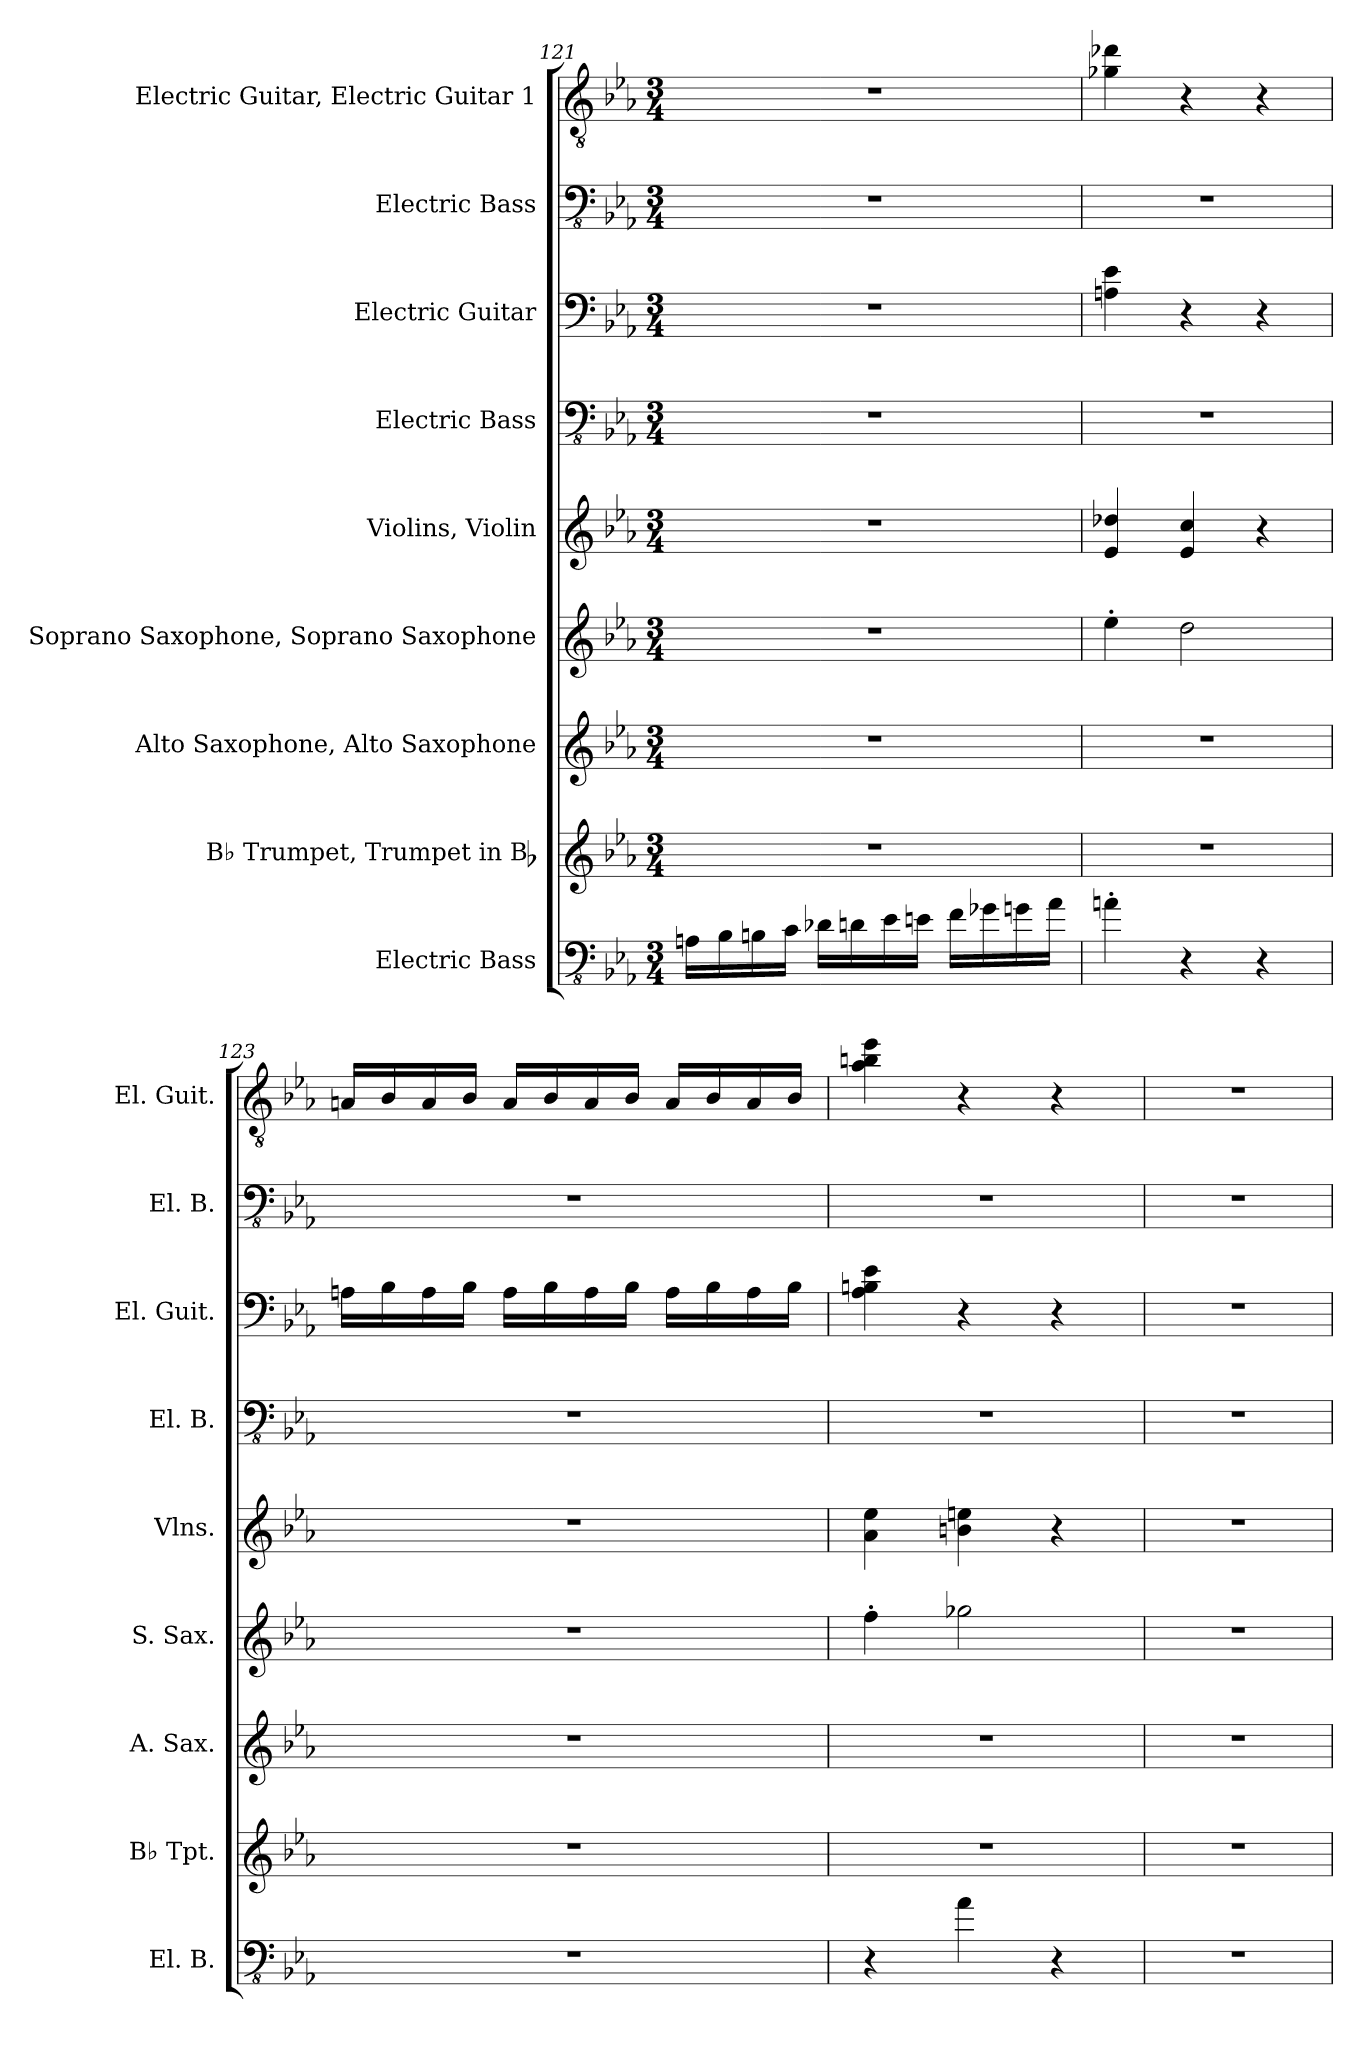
**kern	**kern	**kern	**kern	**kern	**kern	**kern	**kern	**kern
*part9	*part8	*part7	*part6	*part5	*part4	*part3	*part2	*part1
*staff9	*staff8	*staff7	*staff6	*staff5	*staff4	*staff3	*staff2	*staff1
*I"Electric Bass	*I"B♭ Trumpet, Trumpet in Bb	*I"Alto Saxophone, Alto Saxophone	*I"Soprano Saxophone, Soprano Saxophone	*I"Violins, Violin	*I"Electric Bass	*I"Electric Guitar	*I"Electric Bass	*I"Electric Guitar, Electric Guitar 1
*I'El. B.	*I'B♭ Tpt.	*I'A. Sax.	*I'S. Sax.	*I'Vlns.	*I'El. B.	*I'El. Guit.	*I'El. B.	*I'El. Guit.
!!LO:PB:g=z
*clefFv4	*clefG2	*clefG2	*clefG2	*clefG2	*clefFv4	*clefF4	*clefFv4	*clefGv2
*	*ITrd1c2	*ITrd5c9	*ITrd1c2	*	*	*	*	*
*k[b-e-a-]	*k[b-e-a-d-g-]	*k[b-e-a-d-g-c-]	*k[b-e-a-d-g-]	*k[b-e-a-]	*k[b-e-a-]	*k[b-e-a-]	*k[b-e-a-]	*k[b-e-a-]
*M3/4	*M3/4	*M3/4	*M3/4	*M3/4	*M3/4	*M3/4	*M3/4	*M3/4
=121	=121	=121	=121	=121	=121	=121	=121	=121
16AAn\LL	2.r	2.r	2.r	2.r	2.r	2.r	2.r	2.r
16BB-\	.	.	.	.	.	.	.	.
16BBn\	.	.	.	.	.	.	.	.
16C\JJ	.	.	.	.	.	.	.	.
16D-X\LL	.	.	.	.	.	.	.	.
16Dn\	.	.	.	.	.	.	.	.
16E-\	.	.	.	.	.	.	.	.
16En\JJ	.	.	.	.	.	.	.	.
16F\LL	.	.	.	.	.	.	.	.
16G-X\	.	.	.	.	.	.	.	.
16Gn\	.	.	.	.	.	.	.	.
16A-\JJ	.	.	.	.	.	.	.	.
=122	=122	=122	=122	=122	=122	=122	=122	=122
4An'\	2.r	2.r	4dd-'\	4e-/ 4dd-X/	2.r	4An\ 4e-\	2.r	4g-X\ 4dd-X\
4r	.	.	2cc\	4e-/ 4cc/	.	4r	.	4r
4r	.	.	.	4r	.	4r	.	4r
=123	=123	=123	=123	=123	=123	=123	=123	=123
2.r	2.r	2.r	2.r	2.r	2.r	16An\LL	2.r	16An/LL
.	.	.	.	.	.	16B-\	.	16B-/
.	.	.	.	.	.	16A\	.	16A/
.	.	.	.	.	.	16B-\JJ	.	16B-/JJ
.	.	.	.	.	.	16A\LL	.	16A/LL
.	.	.	.	.	.	16B-\	.	16B-/
.	.	.	.	.	.	16A\	.	16A/
.	.	.	.	.	.	16B-\JJ	.	16B-/JJ
.	.	.	.	.	.	16A\LL	.	16A/LL
.	.	.	.	.	.	16B-\	.	16B-/
.	.	.	.	.	.	16A\	.	16A/
.	.	.	.	.	.	16B-\JJ	.	16B-/JJ
=124	=124	=124	=124	=124	=124	=124	=124	=124
4r	2.r	2.r	4ee-'\	4a-\ 4ee-\	2.r	4A-\ 4Bn\ 4e-\	2.r	4a-\ 4bn\ 4ee-\
4A-\	.	.	2ff-X\	4bn\ 4een\	.	4r	.	4r
4r	.	.	.	4r	.	4r	.	4r
!!LO:PB:g=z
=125	=125	=125	=125	=125	=125	=125	=125	=125
2.r	2.r	2.r	2.r	2.r	2.r	2.r	2.r	2.r
=	=	=	=	=	=	=	=	=
*-	*-	*-	*-	*-	*-	*-	*-	*-
